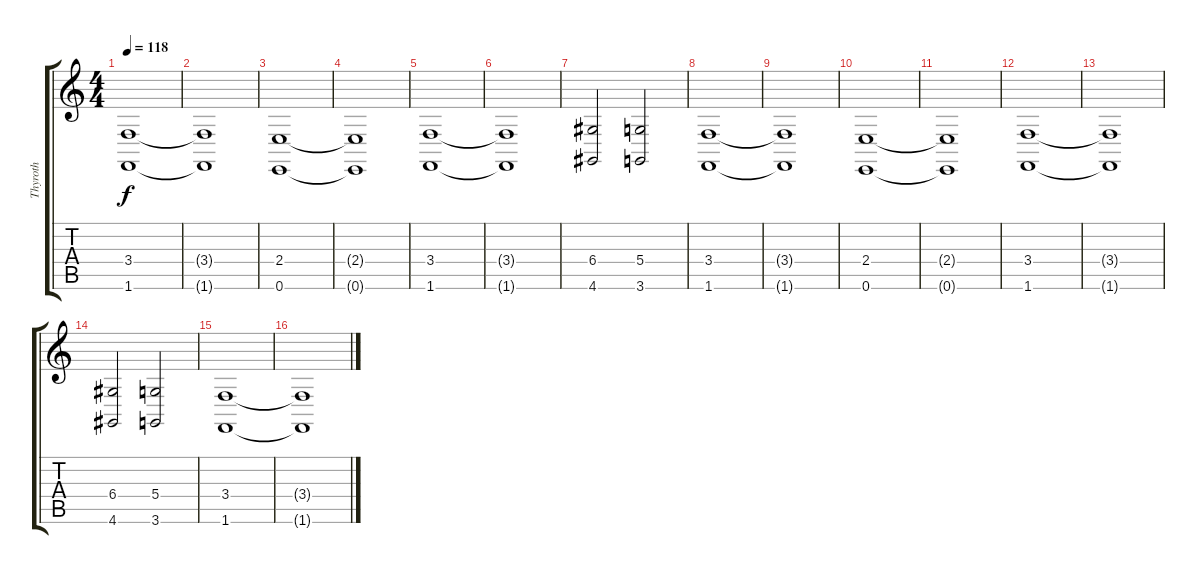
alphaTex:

\track ("Thyroth" "Thyroth") {instrument choiraahs}
\staff {score tabs}
\tuning (E4 B3 G3 D3 A2 E2) {hide}
\ts (4 4)
\tempo 118
\clef g2
\ks c
(3.4 1.6).1{dy f} |
(3.4{t} 1.6{t}).1 |
(2.4 0.6).1 |
(2.4{t} 0.6{t}).1 |
(3.4 1.6).1 |
(3.4{t} 1.6{t}).1 |
(6.4 4.6).2 (5.4 3.6).2 |
(3.4 1.6).1 |
(3.4{t} 1.6{t}).1 |
(2.4 0.6).1 |
(2.4{t} 0.6{t}).1 |
(3.4 1.6).1 |
(3.4{t} 1.6{t}).1 |
(6.4 4.6).2 (5.4 3.6).2 |
(3.4 1.6).1 |
(3.4{t} 1.6{t}).1
